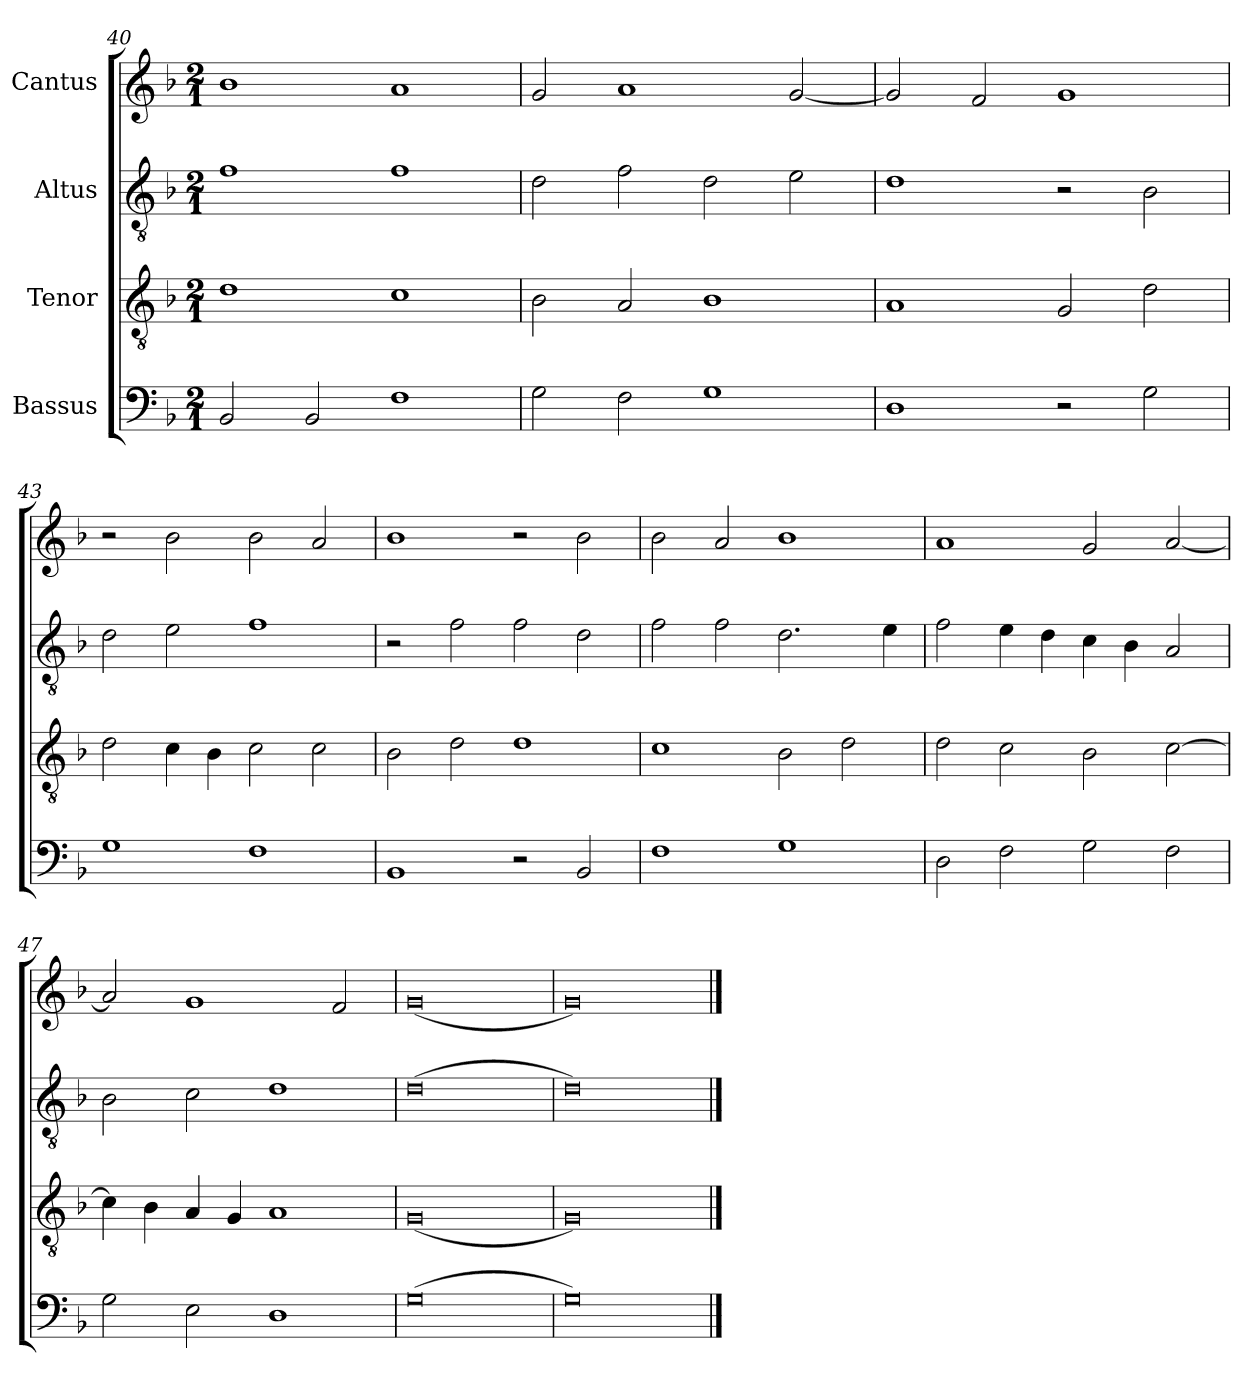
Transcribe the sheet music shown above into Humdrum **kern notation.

**kern	**kern	**kern	**kern
*part4	*part3	*part2	*part1
*staff4	*staff3	*staff2	*staff1
*I"Bassus	*I"Tenor	*I"Altus	*I"Cantus
*clefF4	*clefGv2	*clefGv2	*clefG2
*	*ITrd7c12	*ITrd7c12	*
*k[b-]	*k[b-]	*k[b-]	*k[b-]
*F:	*F:	*F:	*F:
*M2/1	*M2/1	*M2/1	*M2/1
=40	=40	=40	=40
2BB-i/	1Di	1Fi	1b-i
2BB-i/	.	.	.
1Fi	1Ci	1Fi	1ai
=41	=41	=41	=41
2Gi\	2BB-i\	2Di\	2gi/
2Fi\	2AAi/	2Fi\	1ai
1Gi	1BB-i	2Di\	.
.	.	2Ei\	[<2gi/
=42	=42	=42	=42
1Di	1AAi	1Di	2gi/]
.	.	.	2fi/
2r	2GGi/	2r	1gi
2Gi\	2Di\	2BB-i\	.
!!LO:LB:g=z
=43	=43	=43	=43
1Gi	2Di\	2Di\	2r
.	4Ci\	2Ei\	2b-i\
.	4BB-i\	.	.
1Fi	2Ci\	1Fi	2b-i\
.	2Ci\	.	2ai/
=44	=44	=44	=44
1BB-i	2BB-i\	2r	1b-i
.	2Di\	2Fi\	.
2r	1Di	2Fi\	2r
2BB-i/	.	2Di\	2b-i\
=45	=45	=45	=45
1Fi	1Ci	2Fi\	2b-i\
.	.	2Fi\	2ai/
1Gi	2BB-i\	2.Di\	1b-i
.	2Di\	.	.
.	.	4Ei\	.
!!LO:LB:g=z
=46	=46	=46	=46
2Di\	2Di\	2Fi\	1ai
2Fi\	2Ci\	4Ei\	.
.	.	4Di\	.
2Gi\	2BB-i\	4Ci\	2gi/
.	.	4BB-i\	.
2Fi\	[>2Ci\	2AAi/	[<2ai/
=47	=47	=47	=47
2Gi\	4Ci\]	2BB-i\	2ai/]
.	4BB-i\	.	.
2Ei\	4AAi/	2Ci\	1gi
.	4GGi/	.	.
1Di	1AAi	1Di	.
.	.	.	2fi/
=48	=48	=48	=48
(0Gi	(0GGi	(0Di	(0gi
=49	=49	=49	=49
0Gi)	0GGi)	0Di)	0gi)
==	==	==	==
*-	*-	*-	*-
